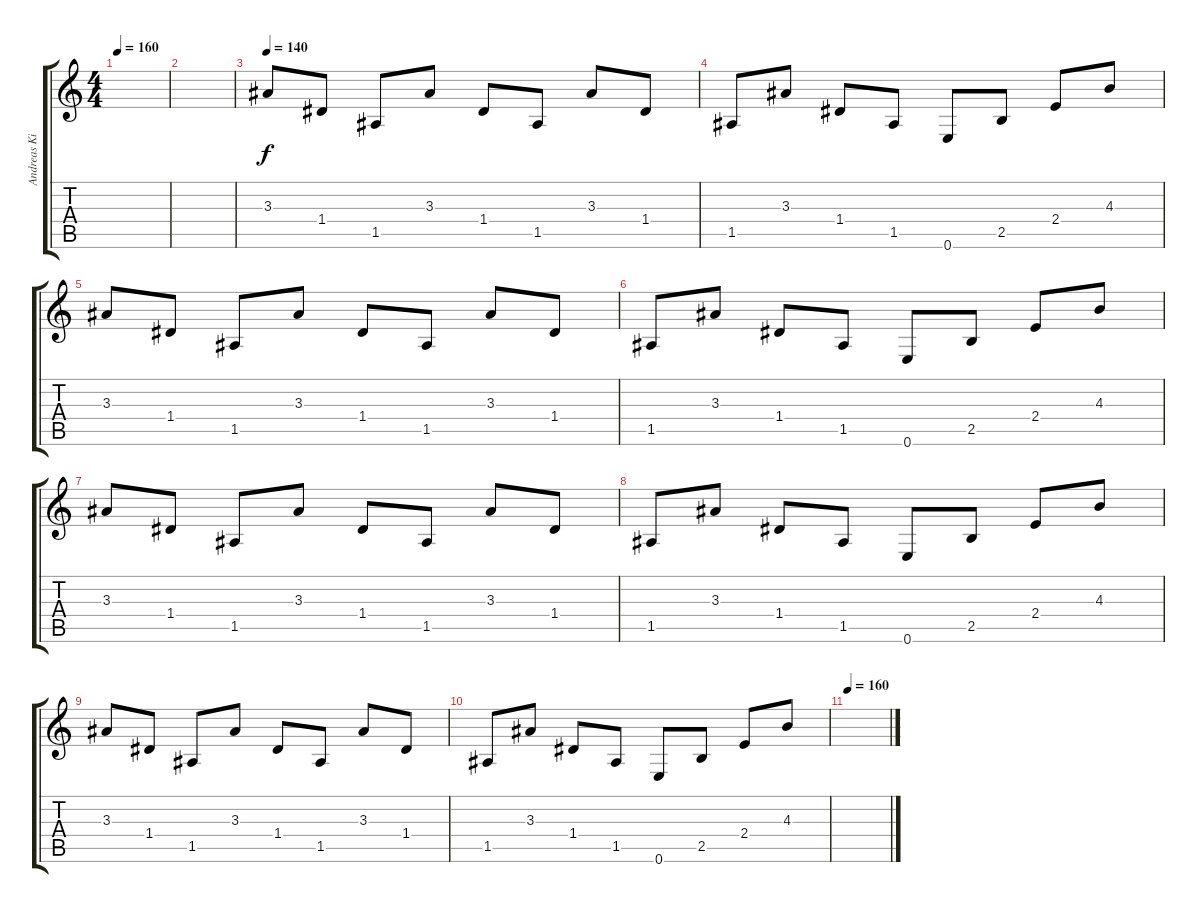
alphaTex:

\track ("Andreas Kisser  (Acoustic)" "Andreas Ki") {instrument acousticguitarsteel}
\staff {score tabs}
\tuning (E4 B3 G3 D3 A2 E2) {hide}
\ts (4 4)
\tempo 160
\clef g2
\ks c
|
|
\tempo 140
3.3.8 1.4.8 1.5.8 3.3.8 1.4.8 1.5.8 3.3.8 1.4.8 |
1.5.8 3.3.8 1.4.8 1.5.8 0.6.8 2.5.8 2.4.8 4.3.8 |
3.3.8 1.4.8 1.5.8 3.3.8 1.4.8 1.5.8 3.3.8 1.4.8 |
1.5.8 3.3.8 1.4.8 1.5.8 0.6.8 2.5.8 2.4.8 4.3.8 |
3.3.8 1.4.8 1.5.8 3.3.8 1.4.8 1.5.8 3.3.8 1.4.8 |
1.5.8 3.3.8 1.4.8 1.5.8 0.6.8 2.5.8 2.4.8 4.3.8 |
3.3.8 1.4.8 1.5.8 3.3.8 1.4.8 1.5.8 3.3.8 1.4.8 |
1.5.8 3.3.8 1.4.8 1.5.8 0.6.8 2.5.8 2.4.8 4.3.8 |
\tempo 160
